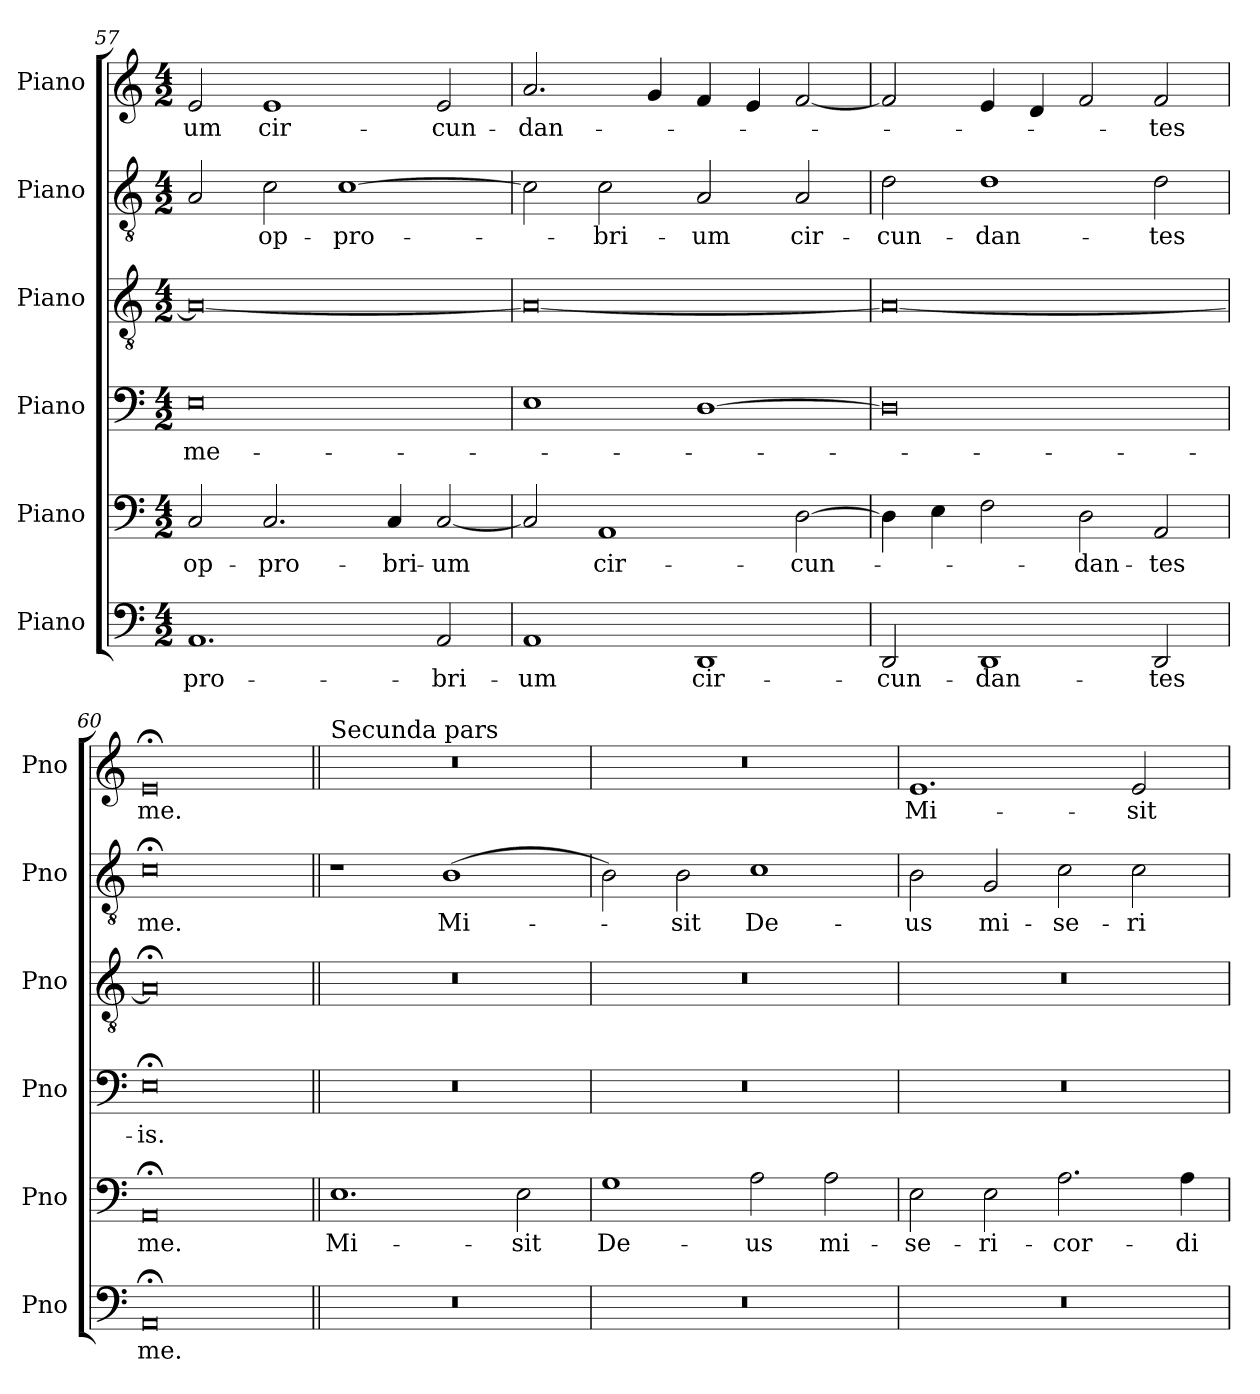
**kern	**text	**kern	**text	**kern	**text	**kern	**kern	**text	**kern	**text
*part6	*part6	*part5	*part5	*part4	*part4	*part3	*part2	*part2	*part1	*part1
*staff6	*staff6	*staff5	*staff5	*staff4	*staff4	*staff3	*staff2	*staff2	*staff1	*staff1
*I"Piano	*	*I"Piano	*	*I"Piano	*	*I"Piano	*I"Piano	*	*I"Piano	*
*I'Pno	*	*I'Pno	*	*I'Pno	*	*I'Pno	*I'Pno	*	*I'Pno	*
*clefF4	*	*clefF4	*	*clefF4	*	*clefGv2	*clefGv2	*	*clefG2	*
*k[]	*	*k[]	*	*k[]	*	*k[]	*k[]	*	*k[]	*
*M4/2	*	*M4/2	*	*M4/2	*	*M4/2	*M4/2	*	*M4/2	*
=57	=57	=57	=57	=57	=57	=57	=57	=57	=57	=57
!	!LO:LY:b	!	!LO:LY:b	!	!LO:LY:b	!	!	!	!	!LO:LY:b
1.AA	-pro-	2C/	op-	0E	me-	0A_	2A/	.	2e/	-um
!	!	!	!LO:LY:b	!	!	!	!	!LO:LY:b	!	!LO:LY:b
.	.	2.C/	-pro­-	.	.	.	2c\	op-	1e	cir­-
!	!	!	!	!	!	!	!	!LO:LY:b	!	!
.	.	.	.	.	.	.	[1c	-pro-	.	.
!	!	!	!LO:LY:b	!	!	!	!	!	!	!
.	.	4C/	-bri-	.	.	.	.	.	.	.
!	!LO:LY:b	!	!LO:LY:b	!	!	!	!	!	!	!LO:LY:b
2AA/	-bri­-	[2C/	-um	.	.	.	.	.	2e/	-cun-
=58	=58	=58	=58	=58	=58	=58	=58	=58	=58	=58
!	!LO:LY:b	!	!	!	!	!	!	!	!	!LO:LY:b
1AA	-um	2C/]	.	1E	.	0A_	2c\]	.	2.a/	-dan-
!	!	!	!LO:LY:b	!	!	!	!	!LO:LY:b	!	!
.	.	1AA	cir-	.	.	.	2c\	-bri­-	.	.
.	.	.	.	.	.	.	.	.	4g/	.
!	!LO:LY:b	!	!	!	!	!	!	!LO:LY:b	!	!
1DD	cir­-	.	.	[1D	.	.	2A/	-um	4f/	.
.	.	.	.	.	.	.	.	.	4e/	.
!	!	!	!LO:LY:b	!	!	!	!	!LO:LY:b	!	!
.	.	[2D\	-cun-	.	.	.	2A/	cir-	[2f/	.
!!LO:PB:g=z
=59	=59	=59	=59	=59	=59	=59	=59	=59	=59	=59
!	!LO:LY:b	!	!	!	!	!	!	!LO:LY:b	!	!
2DD/	-cun­-	4D\]	.	0D]	.	0A_	2d\	-cun­-	2f/]	.
.	.	4E\	.	.	.	.	.	.	.	.
!	!LO:LY:b	!	!	!	!	!	!	!LO:LY:b	!	!
1DD	-dan-	2F\	.	.	.	.	1d	-dan­-	4e/	.
.	.	.	.	.	.	.	.	.	4d/	.
!	!	!	!LO:LY:b	!	!	!	!	!	!	!
.	.	2D\	-dan-	.	.	.	.	.	2f/	.
!	!LO:LY:b	!	!LO:LY:b	!	!	!	!	!LO:LY:b	!	!LO:LY:b
2DD/	-tes	2AA/	-tes	.	.	.	2d\	-tes	2f/	-tes
=60	=60	=60	=60	=60	=60	=60	=60	=60	=60	=60
!	!LO:LY:b	!	!LO:LY:b	!	!LO:LY:b	!	!	!LO:LY:b	!	!LO:LY:b
0AA;<	me.	0AA;<	me.	0E;<	-is.	0A;<]	0c;<	me.	0e;<	me.
=61||	=61||	=61||	=61||	=61||	=61||	=61||	=61||	=61||	=61||	=61||
!	!	!	!	!	!	!	!	!	!LO:TX:a:t=Secunda pars	!
!	!	!	!LO:LY:b	!	!	!	!	!	!	!
0r	.	1.E	Mi-	0r	.	0r	1r	.	0r	.
!	!	!	!	!	!	!	!	!LO:LY:b	!	!
.	.	.	.	.	.	.	(>1B	Mi-	.	.
!	!	!	!LO:LY:b	!	!	!	!	!	!	!
.	.	2E\	-sit	.	.	.	.	.	.	.
=62	=62	=62	=62	=62	=62	=62	=62	=62	=62	=62
!	!	!	!LO:LY:b	!	!	!	!	!	!	!
0r	.	1G	De-	0r	.	0r	2B\)	.	0r	.
!	!	!	!	!	!	!	!	!LO:LY:b	!	!
.	.	.	.	.	.	.	2B\	-sit	.	.
!	!	!	!LO:LY:b	!	!	!	!	!LO:LY:b	!	!
.	.	2A\	-us	.	.	.	1c	De-	.	.
!	!	!	!LO:LY:b	!	!	!	!	!	!	!
.	.	2A\	mi-	.	.	.	.	.	.	.
=63	=63	=63	=63	=63	=63	=63	=63	=63	=63	=63
!	!	!	!LO:LY:b	!	!	!	!	!LO:LY:b	!	!LO:LY:b
0r	.	2E\	-se­-	0r	.	0r	2B\	-us	1.e	Mi­-
!	!	!	!LO:LY:b	!	!	!	!	!LO:LY:b	!	!
.	.	2E\	-ri­-	.	.	.	2G/	mi-	.	.
!	!	!	!LO:LY:b	!	!	!	!	!LO:LY:b	!	!
.	.	2.A\	-cor-	.	.	.	2c\	-se­-	.	.
!	!	!	!	!	!	!	!	!LO:LY:b	!	!LO:LY:b
.	.	.	.	.	.	.	2c\	-ri­-	2e/	-sit
!	!	!	!LO:LY:b	!	!	!	!	!	!	!
.	.	4A\	-di­-	.	.	.	.	.	.	.
=	=	=	=	=	=	=	=	=	=	=
*-	*-	*-	*-	*-	*-	*-	*-	*-	*-	*-
